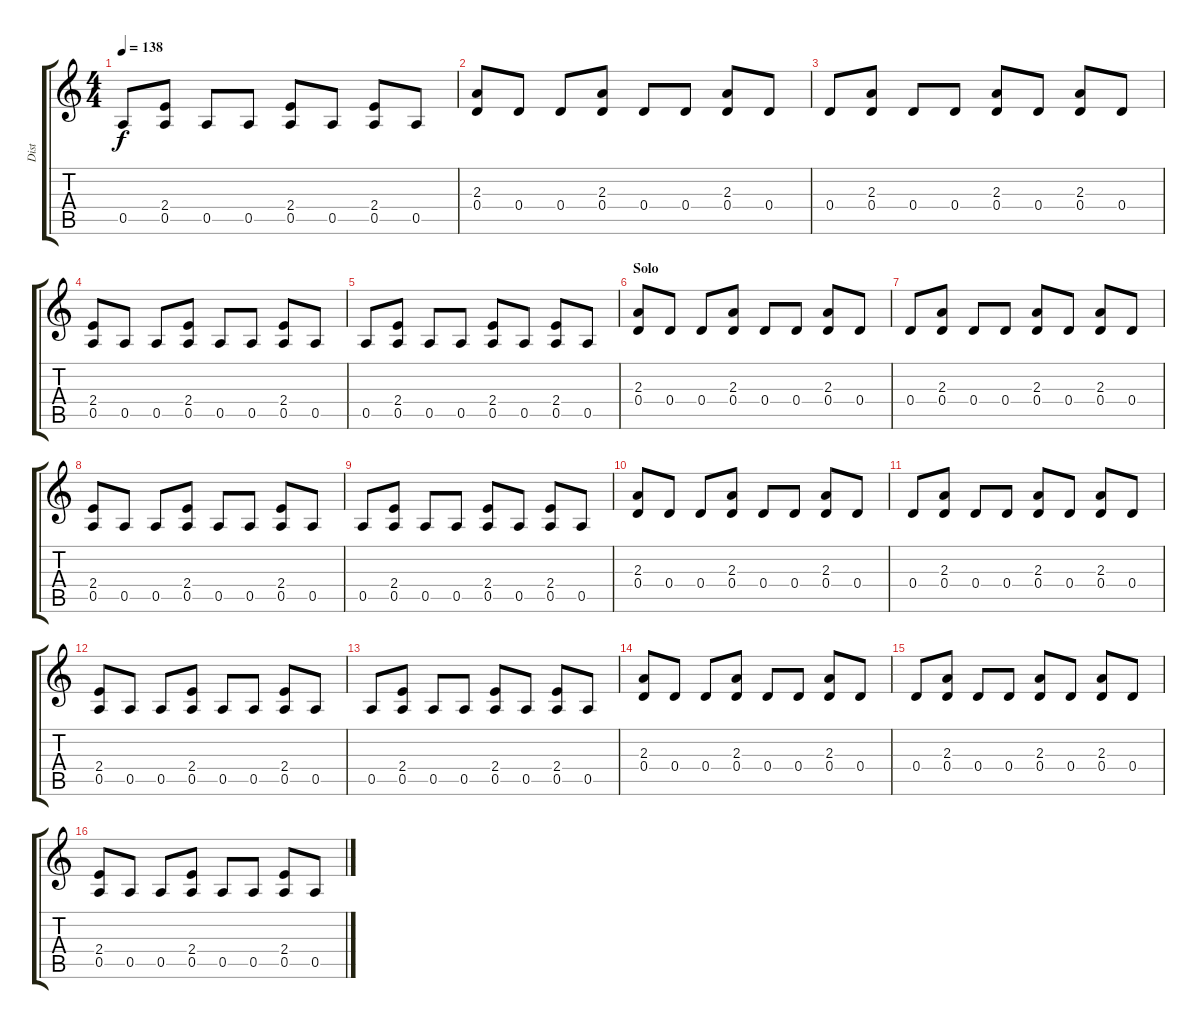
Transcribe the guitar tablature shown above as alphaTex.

\track ("Dist" "Dist") {instrument overdrivenguitar}
\staff {score tabs}
\tuning (E4 B3 G3 D3 A2 E2) {hide}
\ts (4 4)
\tempo 138
\clef g2
\ks c
0.5.8{dy f} (2.4 0.5).8 0.5.8 0.5.8 (2.4 0.5).8 0.5.8 (2.4 0.5).8 0.5.8 |
(2.3 0.4).8 0.4.8 0.4.8 (2.3 0.4).8 0.4.8 0.4.8 (2.3 0.4).8 0.4.8 |
0.4.8 (2.3 0.4).8 0.4.8 0.4.8 (2.3 0.4).8 0.4.8 (2.3 0.4).8 0.4.8 |
(2.4 0.5).8 0.5.8 0.5.8 (2.4 0.5).8 0.5.8 0.5.8 (2.4 0.5).8 0.5.8 |
0.5.8 (2.4 0.5).8 0.5.8 0.5.8 (2.4 0.5).8 0.5.8 (2.4 0.5).8 0.5.8 |
\section ("" "Solo")
(2.3 0.4).8 0.4.8 0.4.8 (2.3 0.4).8 0.4.8 0.4.8 (2.3 0.4).8 0.4.8 |
0.4.8 (2.3 0.4).8 0.4.8 0.4.8 (2.3 0.4).8 0.4.8 (2.3 0.4).8 0.4.8 |
(2.4 0.5).8 0.5.8 0.5.8 (2.4 0.5).8 0.5.8 0.5.8 (2.4 0.5).8 0.5.8 |
0.5.8 (2.4 0.5).8 0.5.8 0.5.8 (2.4 0.5).8 0.5.8 (2.4 0.5).8 0.5.8 |
(2.3 0.4).8{volume 12} 0.4.8 0.4.8 (2.3 0.4).8 0.4.8 0.4.8 (2.3 0.4).8 0.4.8 |
0.4.8 (2.3 0.4).8 0.4.8 0.4.8 (2.3 0.4).8 0.4.8 (2.3 0.4).8 0.4.8 |
(2.4 0.5).8 0.5.8 0.5.8 (2.4 0.5).8 0.5.8 0.5.8 (2.4 0.5).8 0.5.8 |
0.5.8 (2.4 0.5).8 0.5.8 0.5.8 (2.4 0.5).8 0.5.8 (2.4 0.5).8 0.5.8 |
(2.3 0.4).8 0.4.8 0.4.8 (2.3 0.4).8 0.4.8 0.4.8 (2.3 0.4).8 0.4.8 |
0.4.8 (2.3 0.4).8 0.4.8 0.4.8 (2.3 0.4).8 0.4.8 (2.3 0.4).8 0.4.8 |
(2.4 0.5).8 0.5.8 0.5.8 (2.4 0.5).8 0.5.8 0.5.8 (2.4 0.5).8 0.5.8
